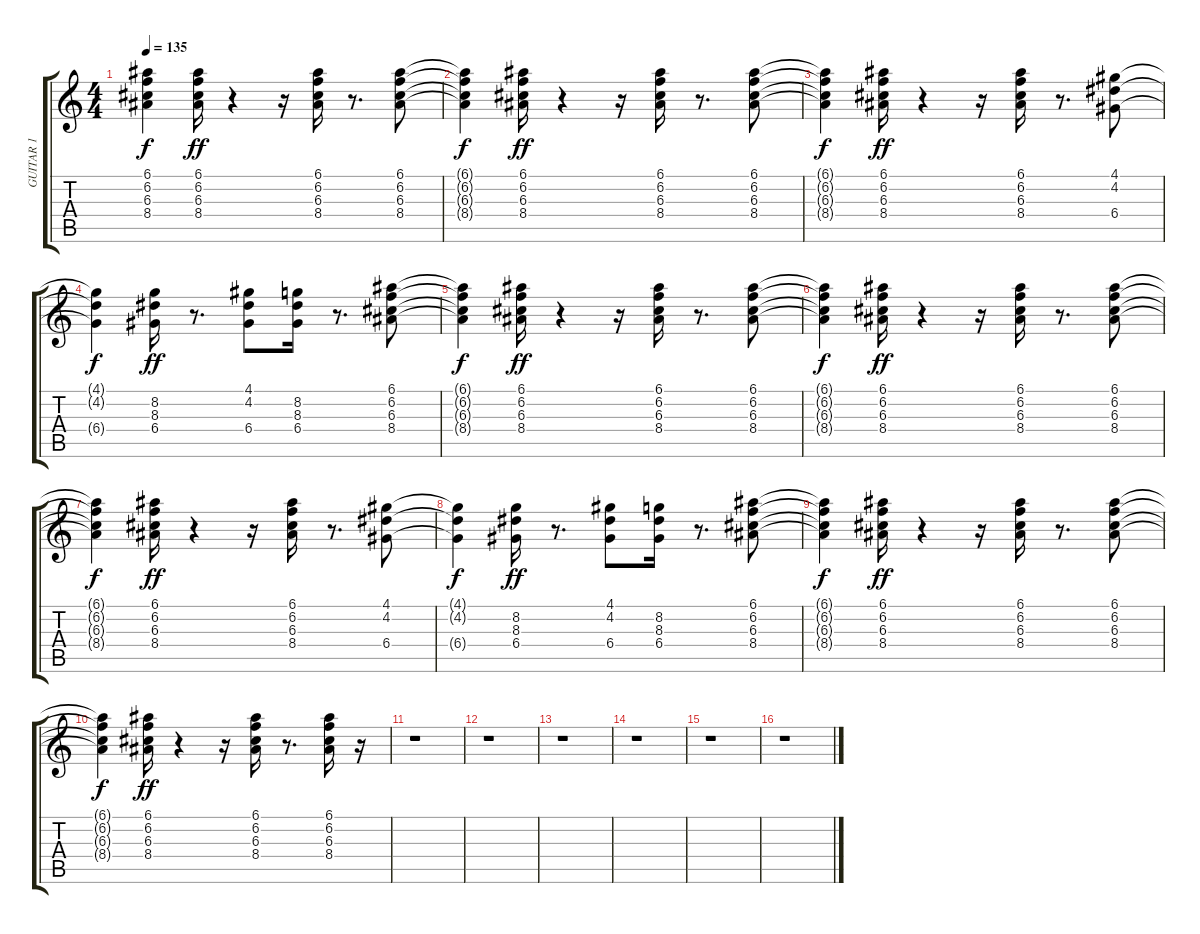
\track ("GUITAR 1" "GUITAR 1") {instrument electricguitarclean}
\staff {score tabs}
\tuning (E4 B3 G3 D3 A2 E2) {hide}
\ts (4 4)
\tempo 135
\clef g2
\ks c
(6.1{t} 6.2{t} 6.3{t} 8.4{t}).4{dy f} (6.1 6.2 6.3 8.4).16{dy ff} r.4 r.16 (6.1 6.2 6.3 8.4).16 r.8{d} (6.1 6.2 6.3 8.4).8 |
(6.1{t} 6.2{t} 6.3{t} 8.4{t}).4{dy f} (6.1 6.2 6.3 8.4).16{dy ff} r.4 r.16 (6.1 6.2 6.3 8.4).16 r.8{d} (6.1 6.2 6.3 8.4).8 |
(6.1{t} 6.2{t} 6.3{t} 8.4{t}).4{dy f} (6.1 6.2 6.3 8.4).16{dy ff} r.4 r.16 (6.1 6.2 6.3 8.4).16 r.8{d} (4.1 4.2 6.4).8 |
(4.1{t} 4.2{t} 6.4{t}).4{dy f} (8.2 8.3 6.4).16{dy ff} r.8{d} (4.1 4.2 6.4).8 (8.2 8.3 6.4).16 r.8{d} (6.1 6.2 6.3 8.4).8 |
(6.1{t} 6.2{t} 6.3{t} 8.4{t}).4{dy f} (6.1 6.2 6.3 8.4).16{dy ff} r.4 r.16 (6.1 6.2 6.3 8.4).16 r.8{d} (6.1 6.2 6.3 8.4).8 |
(6.1{t} 6.2{t} 6.3{t} 8.4{t}).4{dy f} (6.1 6.2 6.3 8.4).16{dy ff} r.4 r.16 (6.1 6.2 6.3 8.4).16 r.8{d} (6.1 6.2 6.3 8.4).8 |
(6.1{t} 6.2{t} 6.3{t} 8.4{t}).4{dy f} (6.1 6.2 6.3 8.4).16{dy ff} r.4 r.16 (6.1 6.2 6.3 8.4).16 r.8{d} (4.1 4.2 6.4).8 |
(4.1{t} 4.2{t} 6.4{t}).4{dy f} (8.2 8.3 6.4).16{dy ff} r.8{d} (4.1 4.2 6.4).8 (8.2 8.3 6.4).16 r.8{d} (6.1 6.2 6.3 8.4).8 |
(6.1{t} 6.2{t} 6.3{t} 8.4{t}).4{dy f} (6.1 6.2 6.3 8.4).16{dy ff} r.4 r.16 (6.1 6.2 6.3 8.4).16 r.8{d} (6.1 6.2 6.3 8.4).8 |
(6.1{t} 6.2{t} 6.3{t} 8.4{t}).4{dy f} (6.1 6.2 6.3 8.4).16{dy ff} r.4 r.16 (6.1 6.2 6.3 8.4).16 r.8{d} (6.1 6.2 6.3 8.4).16 r.16 |
r.1 |
r.1 |
r.1 |
r.1 |
r.1 |
r.1
